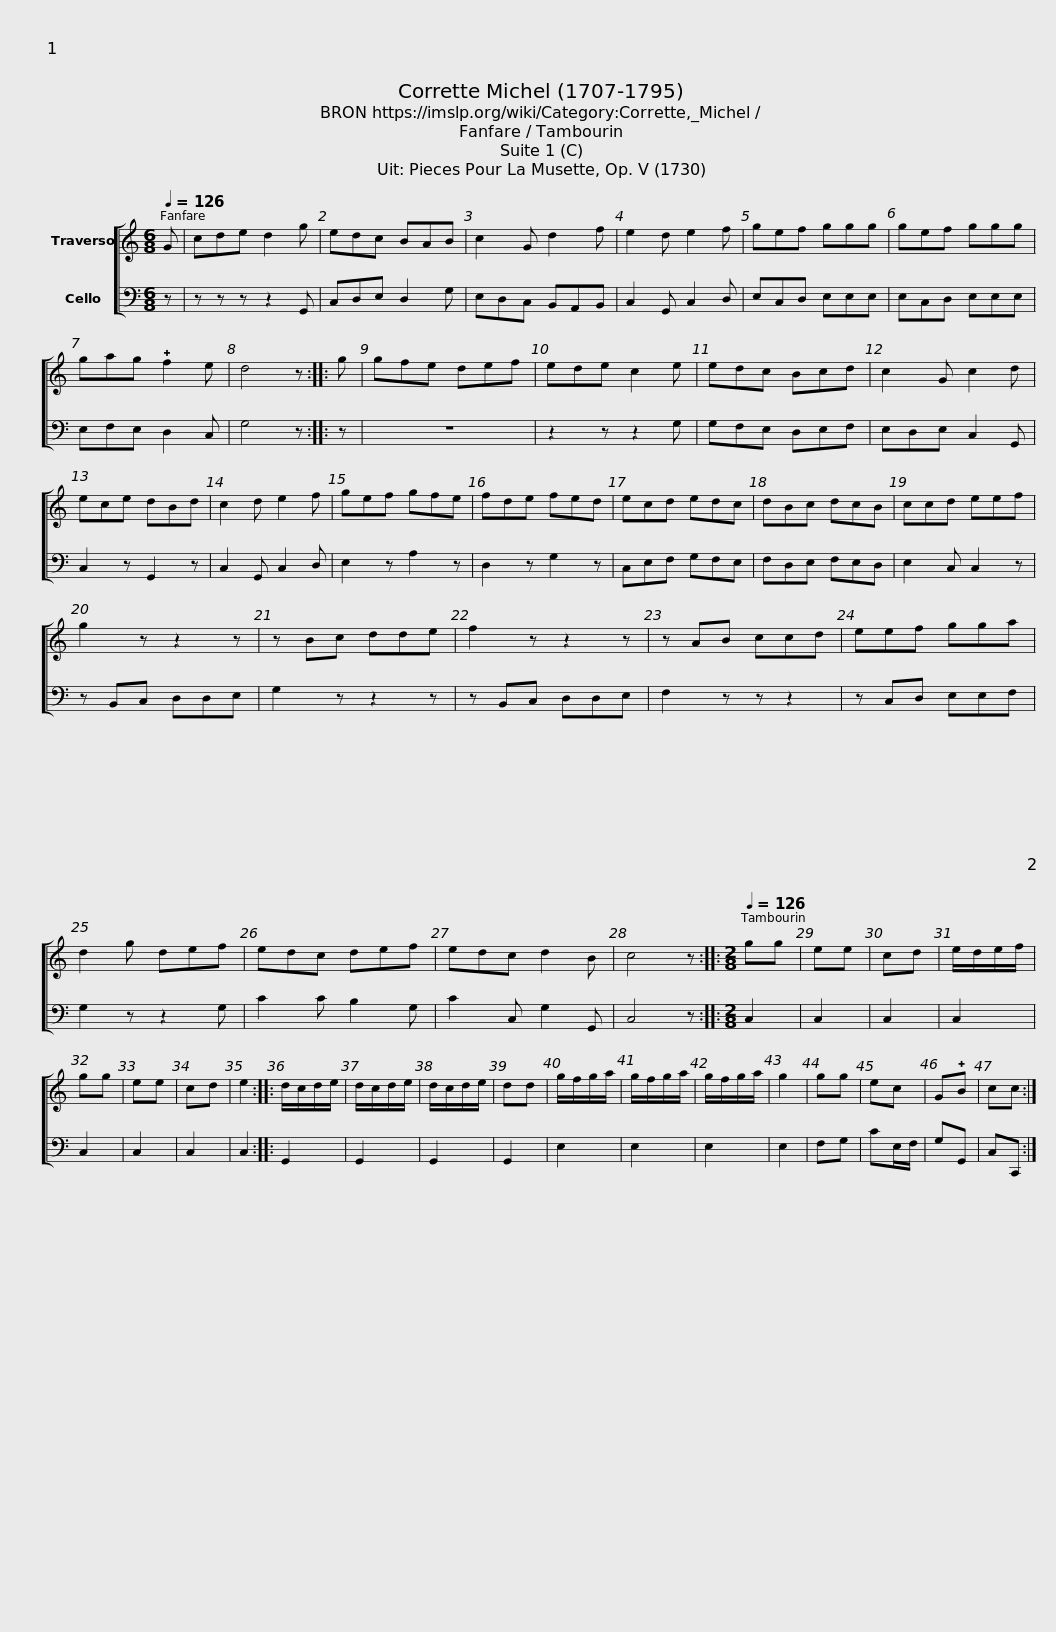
X:1
%%score [ 1 2 ]
L:1/8
Q:1/4=126
M:6/8
I:linebreak $
K:C
V:1 treble
V:2 bass
V:1
 G | cde d2 g | edc BAB | c2 G d2 f | e2 d e2 f | %5
 gef ggg | gef ggg | gag !plus!f2 e | d4 z ::$ g | %10
 gfe def | ede c2 e | edc Bcd | c2 G c2 d | ece dBd |$ %15
 c2 d e2 f | gef gfe | fde fed | ecd edc | dBc dcB |$ %20
 ccd eef | g2 z z2 z | z Bc dde | f2 z z2 z | z AB ccd |$ %25
 eef gga | d2 g def | edc def | edc d2 B | c4 z ::$ %30
[M:2/8][Q:1/4=126] gg | ee | cd | e/d/e/f/ | gg | %35
 ee | cd | e2 ::$ d/c/d/e/ | d/c/d/e/ | %40
 d/c/d/e/ | dd | g/f/g/a/ | g/f/g/a/ | g/f/g/a/ | %45
 g2 | gg | ec | G!plus!B | cc :| %50
V:2
 z | z z z z2 G,, | C,D,E, D,2 G, | E,D,C, B,,A,,B,, | C,2 G,, C,2 D, | %5
 E,C,D, E,E,E, | E,C,D, E,E,E, | E,F,E, D,2 C, | G,4 z ::$ z | %10
 z6 | z2 z z2 G, | G,F,E, D,E,F, | E,D,E, C,2 G,, | C,2 z G,,2 z |$ %15
 C,2 G,, C,2 D, | E,2 z A,2 z | D,2 z G,2 z | C,E,F, G,F,E, | F,D,E, F,E,D, |$ %20
 E,2 C, C,2 z | z B,,C, D,D,E, | G,2 z z2 z | z B,,C, D,D,E, | F,2 z z z2 |$ %25
 z C,D, E,E,F, | G,2 z z2 G, | C2 C B,2 G, | C2 C, G,2 G,, | C,4 z ::$ %30
[M:2/8] C,2 | C,2 | C,2 | C,2 | C,2 | %35
 C,2 | C,2 | C,2 ::$ G,,2 | G,,2 | %40
 G,,2 | G,,2 | E,2 | E,2 | E,2 | %45
 E,2 | F,G, | CE,/F,/ | G,G,, | C,C,, :| %50
